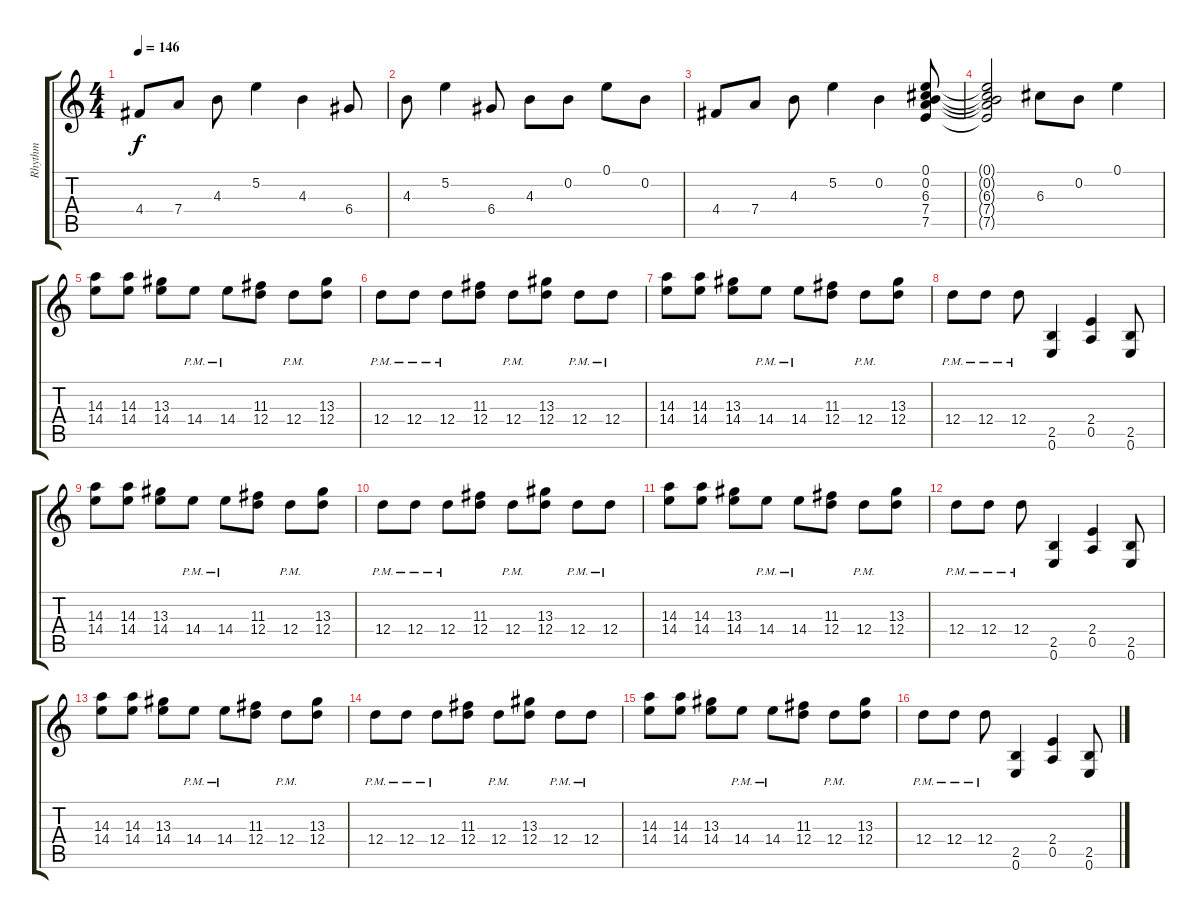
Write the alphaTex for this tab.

\track ("Rhythm" "Rhythm") {instrument distortionguitar}
\staff {score tabs}
\tuning (E4 B3 G3 D3 A2 E2) {hide}
\ts (4 4)
\tempo 146
\clef g2
\ks c
4.4.8{dy f} 7.4.8 4.3.8 5.2.4 4.3.4 6.4.8 |
4.3.8 5.2.4 6.4.8 4.3.8 0.2.8 0.1.8 0.2.8 |
4.4.8 7.4.8 4.3.8 5.2.4 0.2.4 (0.1 0.2 6.3 7.4 7.5).8 |
(0.1{t} 0.2{t} 6.3{t} 7.4{t} 7.5{t}).2 6.3.8 0.2.8 0.1.4 |
(14.3 14.4).8 (14.3 14.4).8 (13.3 14.4).8 14.4{pm}.8 14.4{pm}.8 (11.3 12.4).8 12.4{pm}.8 (13.3 12.4).8 |
12.4{pm}.8 12.4{pm}.8 12.4{pm}.8 (11.3 12.4).8 12.4{pm}.8 (13.3 12.4).8 12.4{pm}.8 12.4{pm}.8 |
(14.3 14.4).8 (14.3 14.4).8 (13.3 14.4).8 14.4{pm}.8 14.4{pm}.8 (11.3 12.4).8 12.4{pm}.8 (13.3 12.4).8 |
12.4{pm}.8 12.4{pm}.8 12.4{pm}.8 (2.5 0.6).4 (2.4 0.5).4 (2.5 0.6).8 |
(14.3 14.4).8 (14.3 14.4).8 (13.3 14.4).8 14.4{pm}.8 14.4{pm}.8 (11.3 12.4).8 12.4{pm}.8 (13.3 12.4).8 |
12.4{pm}.8 12.4{pm}.8 12.4{pm}.8 (11.3 12.4).8 12.4{pm}.8 (13.3 12.4).8 12.4{pm}.8 12.4{pm}.8 |
(14.3 14.4).8 (14.3 14.4).8 (13.3 14.4).8 14.4{pm}.8 14.4{pm}.8 (11.3 12.4).8 12.4{pm}.8 (13.3 12.4).8 |
12.4{pm}.8 12.4{pm}.8 12.4{pm}.8 (2.5 0.6).4 (2.4 0.5).4 (2.5 0.6).8 |
(14.3 14.4).8 (14.3 14.4).8 (13.3 14.4).8 14.4{pm}.8 14.4{pm}.8 (11.3 12.4).8 12.4{pm}.8 (13.3 12.4).8 |
12.4{pm}.8 12.4{pm}.8 12.4{pm}.8 (11.3 12.4).8 12.4{pm}.8 (13.3 12.4).8 12.4{pm}.8 12.4{pm}.8 |
(14.3 14.4).8 (14.3 14.4).8 (13.3 14.4).8 14.4{pm}.8 14.4{pm}.8 (11.3 12.4).8 12.4{pm}.8 (13.3 12.4).8 |
12.4{pm}.8 12.4{pm}.8 12.4{pm}.8 (2.5 0.6).4 (2.4 0.5).4 (2.5 0.6).8
